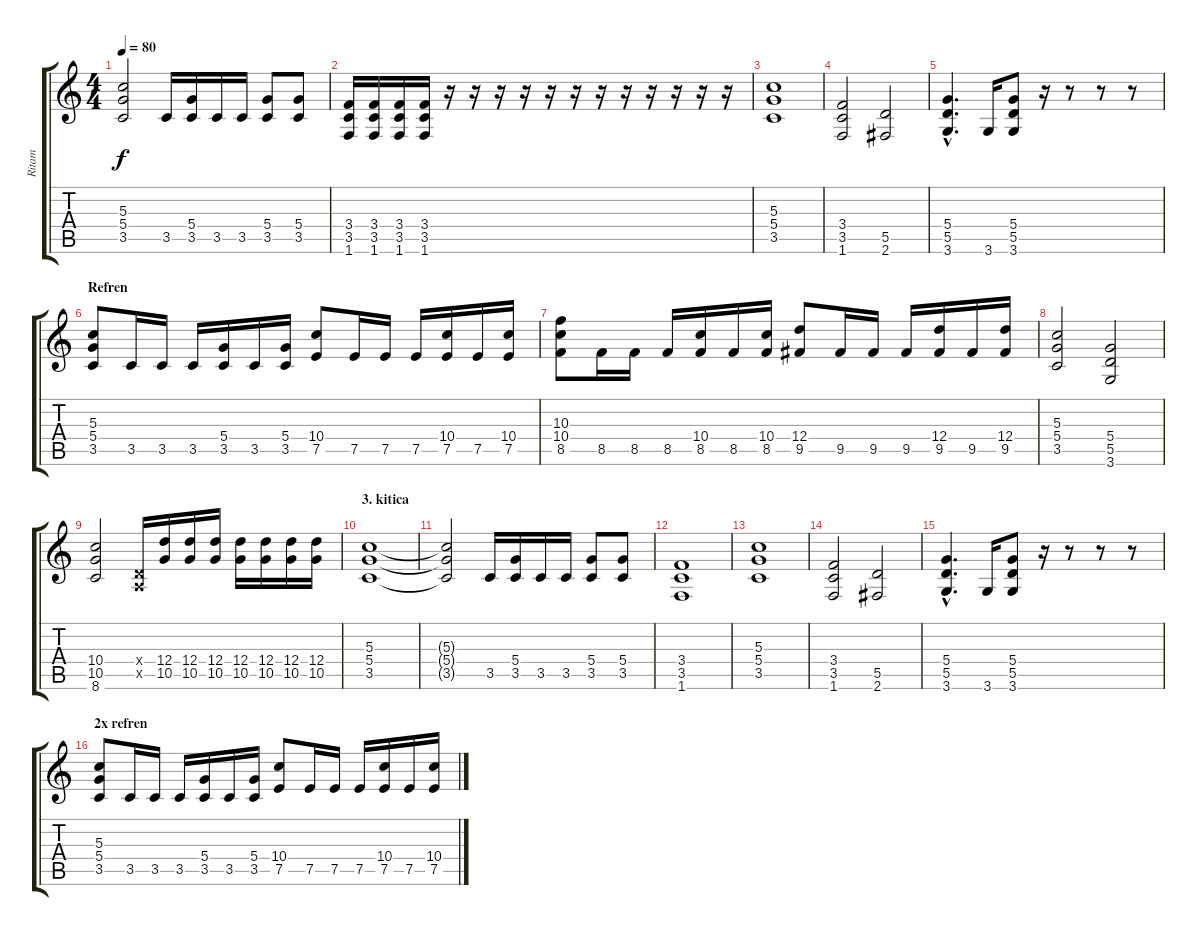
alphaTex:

\track ("Ritam" "Ritam") {instrument distortionguitar}
\staff {score tabs}
\tuning (E4 B3 G3 D3 A2 E2) {hide}
\ts (4 4)
\tempo 80
\clef g2
\ks c
(5.3{t} 5.4{t} 3.5{t}).2{dy f} 3.5.16 (5.4 3.5).16 3.5.16 3.5.16 (5.4 3.5).8 (5.4 3.5).8 |
(3.4 3.5 1.6).16 (3.4 3.5 1.6).16 (3.4 3.5 1.6).16 (3.4 3.5 1.6).16 r.16 r.16 r.16 r.16 r.16 r.16 r.16 r.16 r.16 r.16 r.16 r.16 |
(5.3 5.4 3.5).1 |
(3.4 3.5 1.6).2 (5.5 2.6).2 |
(5.4{hac} 5.5{hac} 3.6{hac}).4{d} 3.6.16 (5.4 5.5 3.6).8 r.16 r.8 r.8 r.8 |
\section ("" "Refren")
(5.3 5.4 3.5).8 3.5.16 3.5.16 3.5.16 (5.4 3.5).16 3.5.16 (5.4 3.5).16 (10.4 7.5).8 7.5.16 7.5.16 7.5.16 (10.4 7.5).16 7.5.16 (10.4 7.5).16 |
(10.3 10.4 8.5).8 8.5.16 8.5.16 8.5.16 (10.4 8.5).16 8.5.16 (10.4 8.5).16 (12.4 9.5).8 9.5.16 9.5.16 9.5.16 (12.4 9.5).16 9.5.16 (12.4 9.5).16 |
(5.3 5.4 3.5).2 (5.4 5.5 3.6).2 |
(10.4 10.5 8.6).2 (0.4{x} 0.5{x}).16 (12.4 10.5).16 (12.4 10.5).16 (12.4 10.5).16 (12.4 10.5).16 (12.4 10.5).16 (12.4 10.5).16 (12.4 10.5).16 |
\section ("" "3. kitica")
(5.3 5.4 3.5).1 |
(5.3{t} 5.4{t} 3.5{t}).2 3.5.16 (5.4 3.5).16 3.5.16 3.5.16 (5.4 3.5).8 (5.4 3.5).8 |
(3.4 3.5 1.6).1 |
(5.3 5.4 3.5).1 |
(3.4 3.5 1.6).2 (5.5 2.6).2 |
(5.4{hac} 5.5{hac} 3.6{hac}).4{d} 3.6.16 (5.4 5.5 3.6).8 r.16 r.8 r.8 r.8 |
\section ("" "2x refren")
(5.3 5.4 3.5).8 3.5.16 3.5.16 3.5.16 (5.4 3.5).16 3.5.16 (5.4 3.5).16 (10.4 7.5).8 7.5.16 7.5.16 7.5.16 (10.4 7.5).16 7.5.16 (10.4 7.5).16
